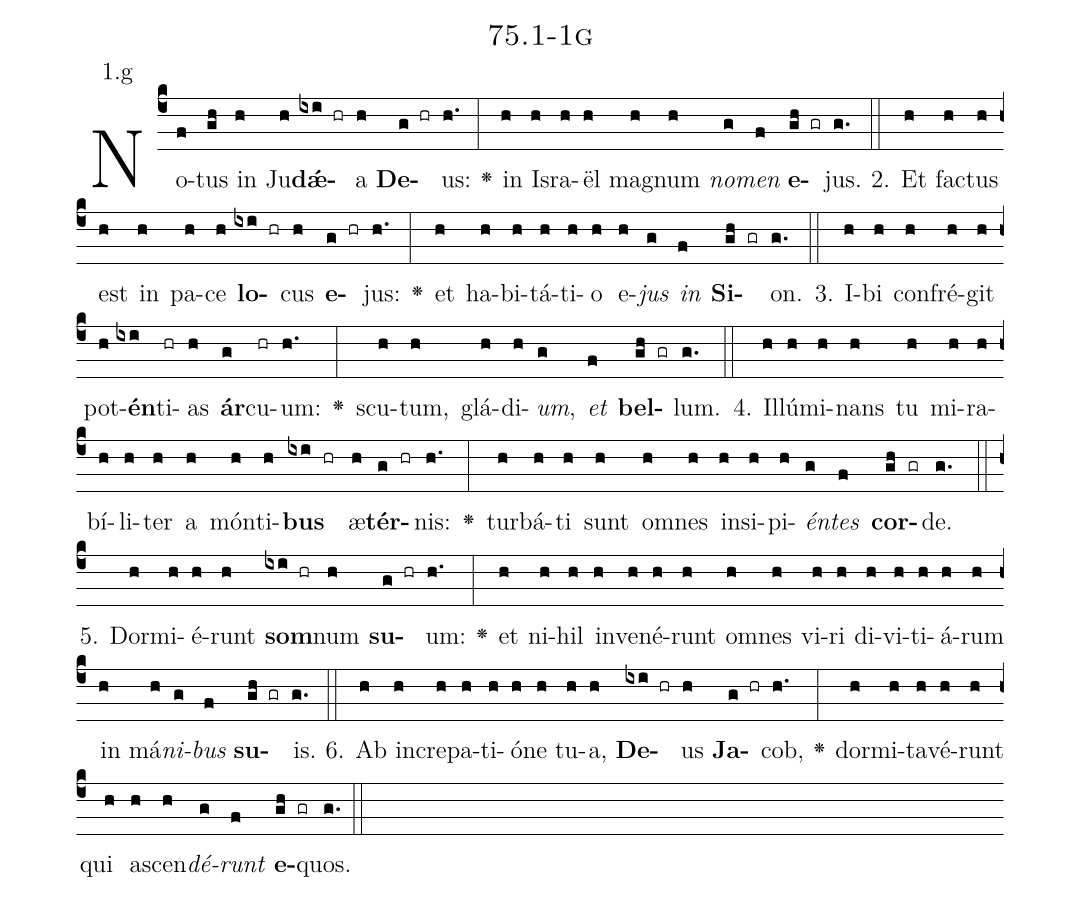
name: 75.1-1g;
annotation: 1.g;
%%
(c4)No(f)tus(gh) in(h) Ju(h)<b>dǽ</b>(ixi hr)a(h) <b>De</b>(g hr)us:(h.) <v>\greheightstar</v>(:) in(h) Is(h)ra(h)ël(h) ma(h)gnum(h) <i>no</i>(g)<i>men</i>(f) <b>e</b>(gh gr)jus.(g.) (::)
2. Et(h) fac(h)tus(h) est(h) in(h) pa(h)ce(h) <b>lo</b>(ixi hr)cus(h) <b>e</b>(g hr)jus:(h.) <v>\greheightstar</v>(:) et(h) ha(h)bi(h)tá(h)ti(h)o(h) e(h)<i>jus</i>(g) <i>in</i>(f) <b>Si</b>(gh gr)on.(g.) (::)
3. I(h)bi(h) con(h)fré(h)git(h) pot(h)<b>én</b>(ixi)ti(hr)as(h) <b>ár</b>(g)cu(hr)um:(h.) <v>\greheightstar</v>(:) scu(h)tum,(h) glá(h)di(h)<i>um</i>,(g) <i>et</i>(f) <b>bel</b>(gh gr)lum.(g.) (::)
4. Il(h)lú(h)mi(h)nans(h) tu(h) mi(h)ra(h)bí(h)li(h)ter(h) a(h) món(h)ti(h)<b>bus</b>(ixi hr) æ(h)<b>tér</b>(g hr)nis:(h.) <v>\greheightstar</v>(:) tur(h)bá(h)ti(h) sunt(h) om(h)nes(h) in(h)si(h)pi(h)<i>én</i>(g)<i>tes</i>(f) <b>cor</b>(gh gr)de.(g.) (::)
5. Dor(h)mi(h)é(h)runt(h) <b>som</b>(ixi hr)num(h) <b>su</b>(g hr)um:(h.) <v>\greheightstar</v>(:) et(h) ni(h)hil(h) in(h)ve(h)né(h)runt(h) om(h)nes(h) vi(h)ri(h) di(h)vi(h)ti(h)á(h)rum(h) in(h) má(h)<i>ni</i>(g)<i>bus</i>(f) <b>su</b>(gh gr)is.(g.) (::)
6. Ab(h) in(h)cre(h)pa(h)ti(h)ó(h)ne(h) tu(h)a,(h) <b>De</b>(ixi hr)us(h) <b>Ja</b>(g hr)cob,(h.) <v>\greheightstar</v>(:) dor(h)mi(h)ta(h)vé(h)runt(h) qui(h) a(h)scen(h)<i>dé</i>(g)<i>runt</i>(f) <b>e</b>(gh gr)quos.(g.) (::)
